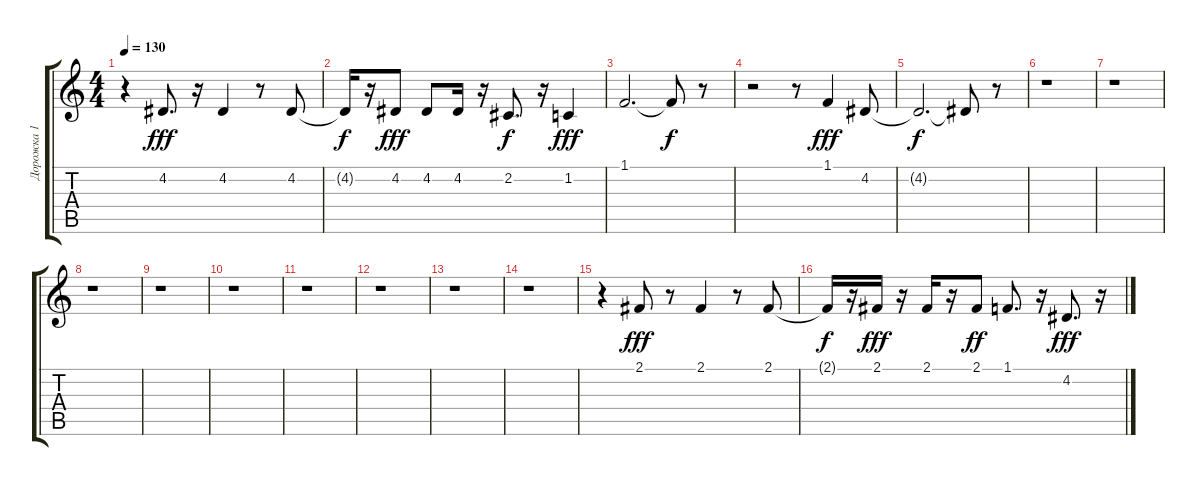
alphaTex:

\track ("Дорожка 1" "Дорожка 1") {instrument clarinet}
\staff {score tabs}
\tuning (E4 B3 G3 D3 A2 E2) {hide}
\ts (4 4)
\tempo 130
\clef g2
\ks c
r.4{dy fff} 4.2.8{d} r.16 4.2.4 r.8 4.2.8 |
4.2{t}.16{dy f} r.16 4.2.8{dy fff} 4.2.8 4.2.16 r.16 2.2.8{d dy f} r.16 1.2.4{dy fff} |
1.1.2{d} 1.1{t}.8{dy f} r.8 |
r.2 r.8 1.1.4{dy fff} 4.2.8 |
4.2{t}.2{d dy f} 4.2{t}.8 r.8 |
r.1 |
r.1 |
r.1 |
r.1 |
r.1 |
r.1 |
r.1 |
r.1 |
r.1 |
r.4 2.1.8{dy fff} r.8 2.1.4 r.8 2.1.8 |
2.1{t}.16{dy f} r.16 2.1.16{dy fff} r.16 2.1.16 r.16 2.1.8{dy ff} 1.1.8{d} r.16 4.2.8{d dy fff} r.16
